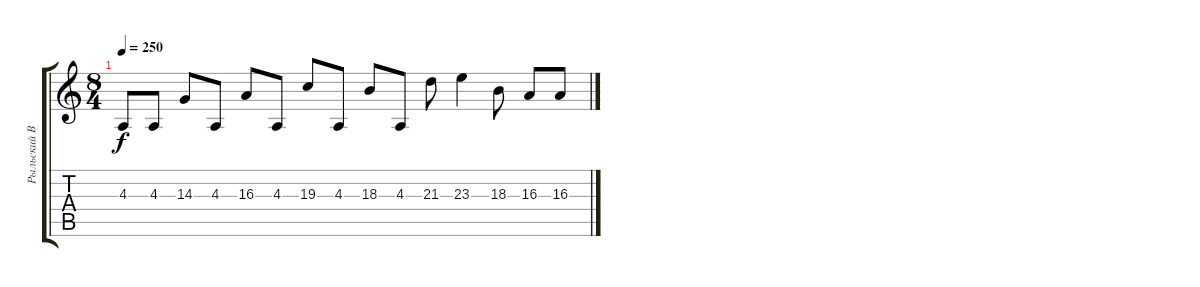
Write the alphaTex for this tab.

\track ("Рыльский Владислав" "Рыльский В") {instrument pad1newage}
\staff {score tabs}
\tuning (D4 A3 F3 C3 G2 C2) {hide}
\ts (8 4)
\tempo 250
\clef g2
\ks c
4.3.8{dy f} 4.3.8 14.3.8 4.3.8 16.3.8 4.3.8 19.3.8 4.3.8 18.3.8 4.3.8 21.3.8 23.3.4 18.3.8 16.3.8 16.3.8
